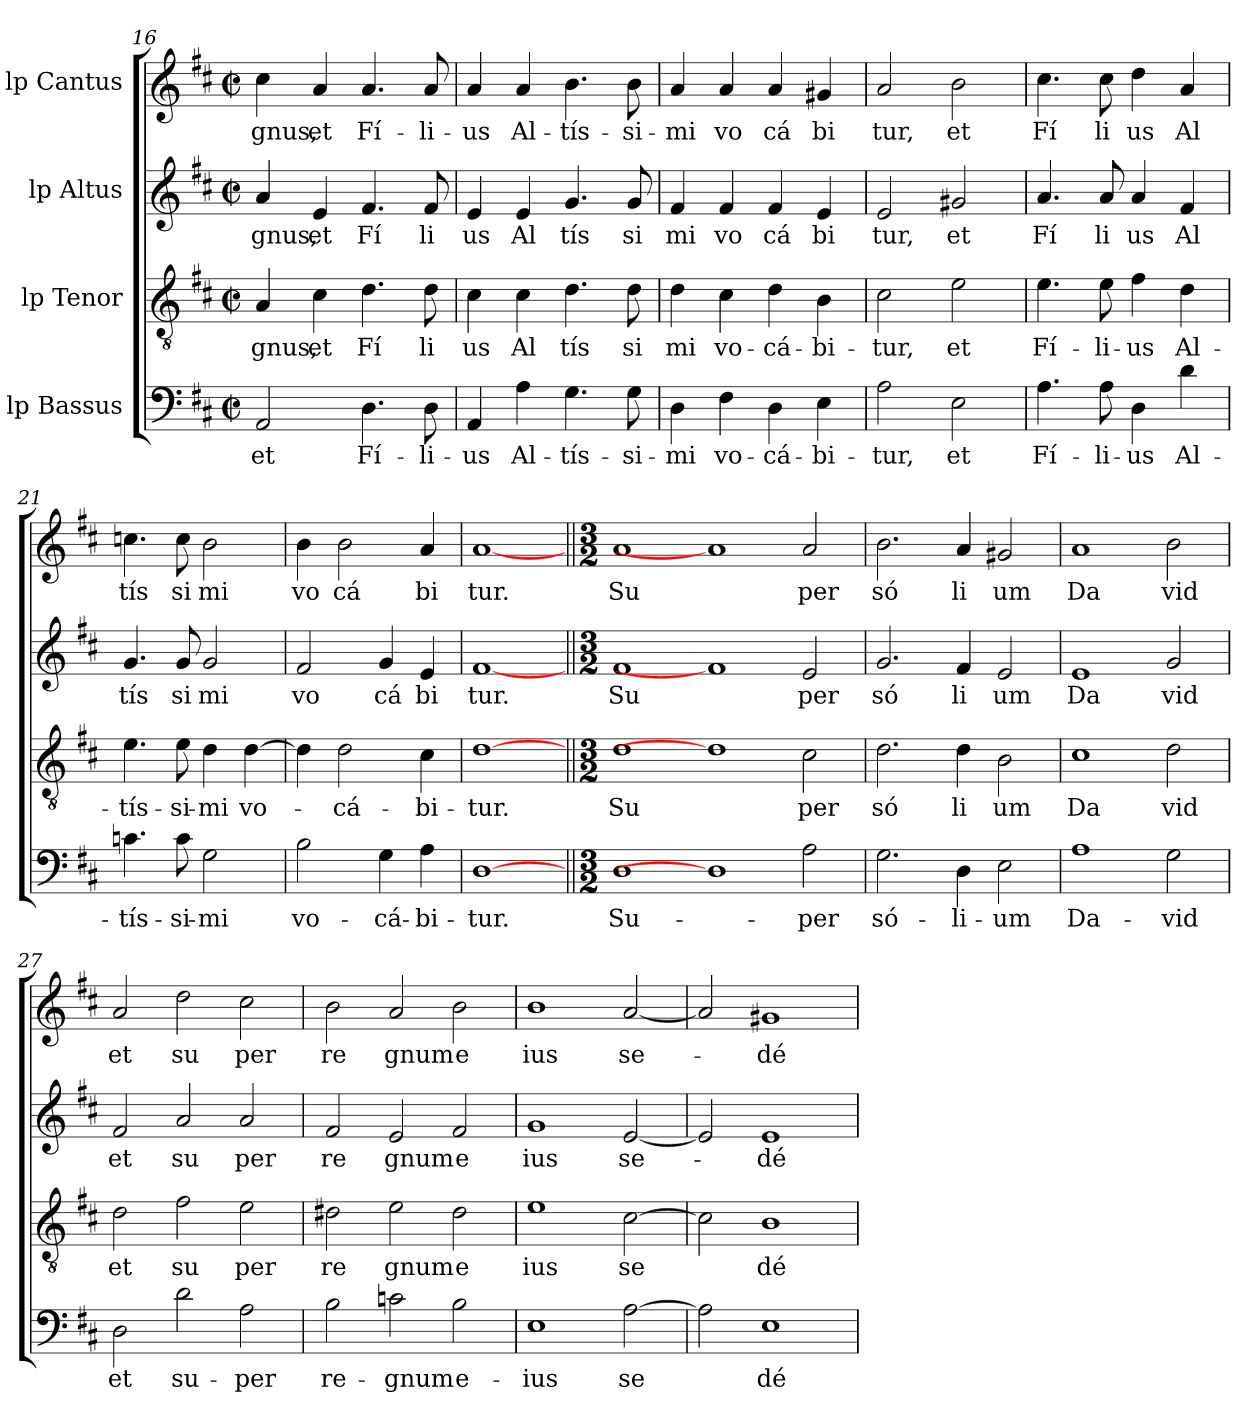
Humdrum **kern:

**kern	**text	**kern	**text	**kern	**text	**kern	**text
*part4	*part4	*part3	*part3	*part2	*part2	*part1	*part1
*staff4	*staff4	*staff3	*staff3	*staff2	*staff2	*staff1	*staff1
*I"lp Bassus	*	*I"lp Tenor	*	*I"lp Altus	*	*I"lp Cantus	*
*clefF4	*	*clefGv2	*	*clefG2	*	*clefG2	*
*k[f#c#]	*	*k[f#c#]	*	*k[f#c#]	*	*k[f#c#]	*
*D:	*	*D:	*	*D:	*	*D:	*
*M2/2	*	*M2/2	*	*M2/2	*	*M2/2	*
*met(c|)	*	*met(c|)	*	*met(c|)	*	*met(c|)	*
=16	=16	=16	=16	=16	=16	=16	=16
!	!LO:LY:b:cj	!	!LO:LY:b:cj	!	!LO:LY:b:cj	!	!LO:LY:b:cj
2AA/	et	4A/	gnus,	4a/	gnus,	4cc#\	-gnus,
!	!	!	!LO:LY:b:cj	!	!LO:LY:b:cj	!	!LO:LY:b:cj
.	.	4c#\	et	4e/	et	4a/	et
!	!LO:LY:b:cj	!	!LO:LY:b:cj	!	!LO:LY:b:cj	!	!LO:LY:b:cj
4.D\	Fí-	4.d\	Fí	4.f#/	Fí	4.a/	Fí-
!	!LO:LY:b:cj	!	!LO:LY:b:cj	!	!LO:LY:b:cj	!	!LO:LY:b:cj
8D\	-li-	8d\	li	8f#/	li	8a/	-li-
=17	=17	=17	=17	=17	=17	=17	=17
!	!LO:LY:b:cj	!	!LO:LY:b:cj	!	!LO:LY:b:cj	!	!LO:LY:b:cj
4AA/	-us	4c#\	us	4e/	us	4a/	-us
!	!LO:LY:b:cj	!	!LO:LY:b:cj	!	!LO:LY:b:cj	!	!LO:LY:b:cj
4A\	Al-	4c#\	Al	4e/	Al	4a/	Al-
!	!LO:LY:b:cj	!	!LO:LY:b:cj	!	!LO:LY:b:cj	!	!LO:LY:b:cj
4.G\	-tís-	4.d\	tís	4.g/	tís	4.b\	-tís-
!	!LO:LY:b:cj	!	!LO:LY:b:cj	!	!LO:LY:b:cj	!	!LO:LY:b:cj
8G\	-si-	8d\	si	8g/	si	8b\	-si-
!!LO:LB:g=z
=18	=18	=18	=18	=18	=18	=18	=18
!	!LO:LY:b:cj	!	!LO:LY:b:cj	!	!LO:LY:b:cj	!	!LO:LY:b:cj
4D\	-mi	4d\	mi	4f#/	mi	4a/	-mi
!	!LO:LY:b:cj	!	!LO:LY:b:cj	!	!LO:LY:b:cj	!	!LO:LY:b:cj
4F#\	vo-	4c#\	vo-	4f#/	vo	4a/	vo
!	!LO:LY:b:cj	!	!LO:LY:b:cj	!	!LO:LY:b:cj	!	!LO:LY:b:cj
4D\	-cá-	4d\	-cá-	4f#/	cá	4a/	cá
!	!LO:LY:b:cj	!	!LO:LY:b:cj	!	!LO:LY:b:cj	!	!LO:LY:b:cj
4E\	-bi-	4B\	-bi-	4e/	bi	4g#X/	bi
=19	=19	=19	=19	=19	=19	=19	=19
!	!LO:LY:b:cj	!	!LO:LY:b:cj	!	!LO:LY:b:cj	!	!LO:LY:b:cj
2A\	-tur,	2c#\	-tur,	2e/	tur,	2a/	tur,
!	!LO:LY:b:cj	!	!LO:LY:b:cj	!	!LO:LY:b:cj	!	!LO:LY:b:cj
2E\	et	2e\	et	2g#X/	et	2b\	et
=20	=20	=20	=20	=20	=20	=20	=20
!	!LO:LY:b:cj	!	!LO:LY:b:cj	!	!LO:LY:b:cj	!	!LO:LY:b:cj
4.A\	Fí-	4.e\	Fí-	4.a/	Fí	4.cc#\	Fí
!	!LO:LY:b:cj	!	!LO:LY:b:cj	!	!LO:LY:b:cj	!	!LO:LY:b:cj
8A\	-li-	8e\	-li-	8a/	li	8cc#\	li
!	!LO:LY:b:cj	!	!LO:LY:b:cj	!	!LO:LY:b:cj	!	!LO:LY:b:cj
4D\	-us	4f#\	-us	4a/	us	4dd\	us
!	!LO:LY:b:cj	!	!LO:LY:b:cj	!	!LO:LY:b:cj	!	!LO:LY:b:cj
4d\	Al-	4d\	Al-	4f#/	Al	4a/	Al
=21	=21	=21	=21	=21	=21	=21	=21
!	!LO:LY:b:cj	!	!LO:LY:b:cj	!	!LO:LY:b:cj	!	!LO:LY:b:cj
4.cn\	-tís-	4.e\	-tís-	4.g/	tís	4.ccn\	tís
!	!LO:LY:b:cj	!	!LO:LY:b:cj	!	!LO:LY:b:cj	!	!LO:LY:b:cj
8c\	-si-	8e\	-si-	8g/	si	8cc\	si
!	!LO:LY:b:cj	!	!LO:LY:b:cj	!	!LO:LY:b:cj	!	!LO:LY:b:cj
2G\	-mi	4d\	-mi	2g/	mi	2b\	mi
!	!	!	!LO:LY:b:cj	!	!	!	!
.	.	[>4d\	vo-	.	.	.	.
=22	=22	=22	=22	=22	=22	=22	=22
!	!LO:LY:b:cj	!	!	!	!LO:LY:b:cj	!	!LO:LY:b:cj
2B\	vo-	4d\]	.	2f#/	vo	4b\	vo
!	!	!	!LO:LY:b:cj	!	!	!	!LO:LY:b:cj
.	.	2d\	-cá-	.	.	2b\	cá
!	!LO:LY:b:cj	!	!	!	!LO:LY:b:cj	!	!
4G\	-cá-	.	.	4g/	cá	.	.
!	!LO:LY:b:cj	!	!LO:LY:b:cj	!	!LO:LY:b:cj	!	!LO:LY:b:cj
4A\	-bi-	4c#\	-bi-	4e/	bi	4a/	bi
=23	=23	=23	=23	=23	=23	=23	=23
!	!LO:LY:b:cj	!	!LO:LY:b:cj	!	!LO:LY:b:cj	!	!LO:LY:b:cj
[1D	-tur.	[1d	-tur.	[1f#	tur.	[1a	tur.
!!LO:PB:g=z
=24||	=24||	=24||	=24||	=24||	=24||	=24||	=24||
*M3/2	*	*M3/2	*	*M3/2	*	*M3/2	*
!	!LO:LY:b:cj	!	!LO:LY:b:cj	!	!LO:LY:b:cj	!	!LO:LY:b:cj
1D	Su-	1d	Su	1f#	Su	1a	Su
1D]	.	1d]	.	1f#]	.	1a]	.
!	!LO:LY:b:cj	!	!LO:LY:b:cj	!	!LO:LY:b:cj	!	!LO:LY:b:cj
2A\	-per	2c#\	per	2e/	per	2a/	per
=25	=25	=25	=25	=25	=25	=25	=25
!	!LO:LY:b:cj	!	!LO:LY:b:cj	!	!LO:LY:b:cj	!	!LO:LY:b:cj
2.G\	só-	2.d\	só	2.g/	só	2.b\	só
!	!LO:LY:b:cj	!	!LO:LY:b:cj	!	!LO:LY:b:cj	!	!LO:LY:b:cj
4D\	-li-	4d\	li	4f#/	li	4a/	li
!	!LO:LY:b:cj	!	!LO:LY:b:cj	!	!LO:LY:b:cj	!	!LO:LY:b:cj
2E\	-um	2B\	um	2e/	um	2g#X/	um
=26	=26	=26	=26	=26	=26	=26	=26
!	!LO:LY:b:cj	!	!LO:LY:b:cj	!	!LO:LY:b:cj	!	!LO:LY:b:cj
1A	Da-	1c#	Da	1e	Da	1a	Da
!	!LO:LY:b:cj	!	!LO:LY:b:cj	!	!LO:LY:b:cj	!	!LO:LY:b:cj
2G\	-vid	2d\	vid	2g/	vid	2b\	vid
=27	=27	=27	=27	=27	=27	=27	=27
!	!LO:LY:b:cj	!	!LO:LY:b:cj	!	!LO:LY:b:cj	!	!LO:LY:b:cj
2D\	et	2d\	et	2f#/	et	2a/	et
!	!LO:LY:b:cj	!	!LO:LY:b:cj	!	!LO:LY:b:cj	!	!LO:LY:b:cj
2d\	su-	2f#\	su	2a/	su	2dd\	su
!	!LO:LY:b:cj	!	!LO:LY:b:cj	!	!LO:LY:b:cj	!	!LO:LY:b:cj
2A\	-per	2e\	per	2a/	per	2cc#\	per
=28	=28	=28	=28	=28	=28	=28	=28
!	!LO:LY:b:cj	!	!LO:LY:b:cj	!	!LO:LY:b:cj	!	!LO:LY:b:cj
2B\	re-	2d#X\	re	2f#/	re	2b\	re
!	!LO:LY:b:cj	!	!LO:LY:b:cj	!	!LO:LY:b:cj	!	!LO:LY:b:cj
2cn\	-gnum	2e\	gnum	2e/	gnum	2a/	gnum
!	!LO:LY:b:cj	!	!LO:LY:b:cj	!	!LO:LY:b:cj	!	!LO:LY:b:cj
2B\	e-	2d#\	e	2f#/	e	2b\	e
!!LO:LB:g=z
=29	=29	=29	=29	=29	=29	=29	=29
!	!LO:LY:b:cj	!	!LO:LY:b:cj	!	!LO:LY:b:cj	!	!LO:LY:b:cj
1E	-ius	1e	ius	1g	ius	1b	ius
!	!LO:LY:b:cj	!	!LO:LY:b:cj	!	!LO:LY:b:cj	!	!LO:LY:b:cj
[>2A\	se	[>2c#\	se	[<2e/	se-	[<2a/	se-
=30	=30	=30	=30	=30	=30	=30	=30
2A\]	.	2c#\]	.	2e/]	.	2a/]	.
!	!LO:LY:b:cj	!	!LO:LY:b:cj	!	!LO:LY:b:cj	!	!LO:LY:b:cj
1E	dé	1B	dé	1e	-dé-	1g#X	-dé-
=	=	=	=	=	=	=	=
*-	*-	*-	*-	*-	*-	*-	*-
